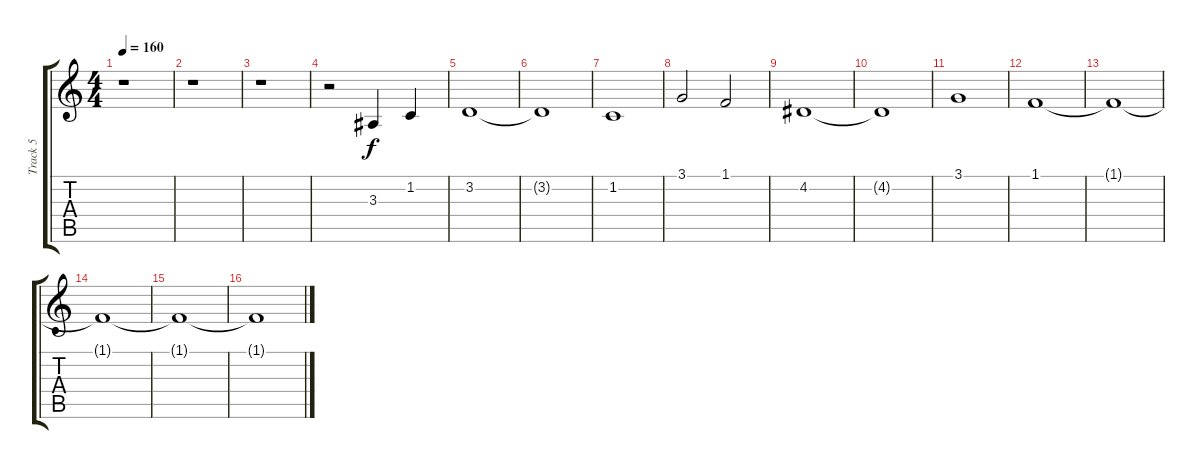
\track ("Track 5" "Track 5") {instrument stringensemble1}
\staff {score tabs}
\tuning (E4 B3 G3 D3 A2 E2) {hide}
\ts (4 4)
\tempo 160
\clef g2
\ks c
r.1{dy f} |
r.1 |
r.1 |
r.2 3.3.4 1.2.4 |
3.2.1 |
3.2{t}.1 |
1.2.1 |
3.1.2 1.1.2 |
4.2.1 |
4.2{t}.1 |
3.1.1 |
1.1.1 |
1.1{t}.1 |
1.1{t}.1 |
1.1{t}.1 |
1.1{t}.1
